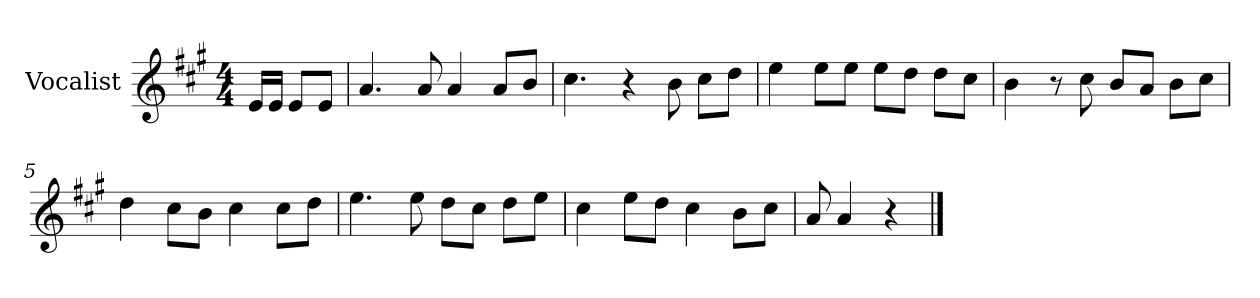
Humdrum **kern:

**kern
*part1
*staff1
*I"Vocalist
*k[f#c#g#]
*A:
*M4/4
=
16eLL
16eJJ
8eL
8eJ
=1
4.a
8a
4a
8aL
8bJ
=2
4.cc#
4r
8b
8cc#L
8ddJ
=3
4ee
8eeL
8eeJ
8eeL
8ddJ
8ddL
8cc#J
=4
4b
8r
8cc#
8bL
8aJ
8bL
8cc#J
=5
4dd
8cc#L
8bJ
4cc#
8cc#L
8ddJ
=6
4.ee
8ee
8ddL
8cc#J
8ddL
8eeJ
=7
4cc#
8eeL
8ddJ
4cc#
8bL
8cc#J
=8
8a
4a
4r
==
*-
